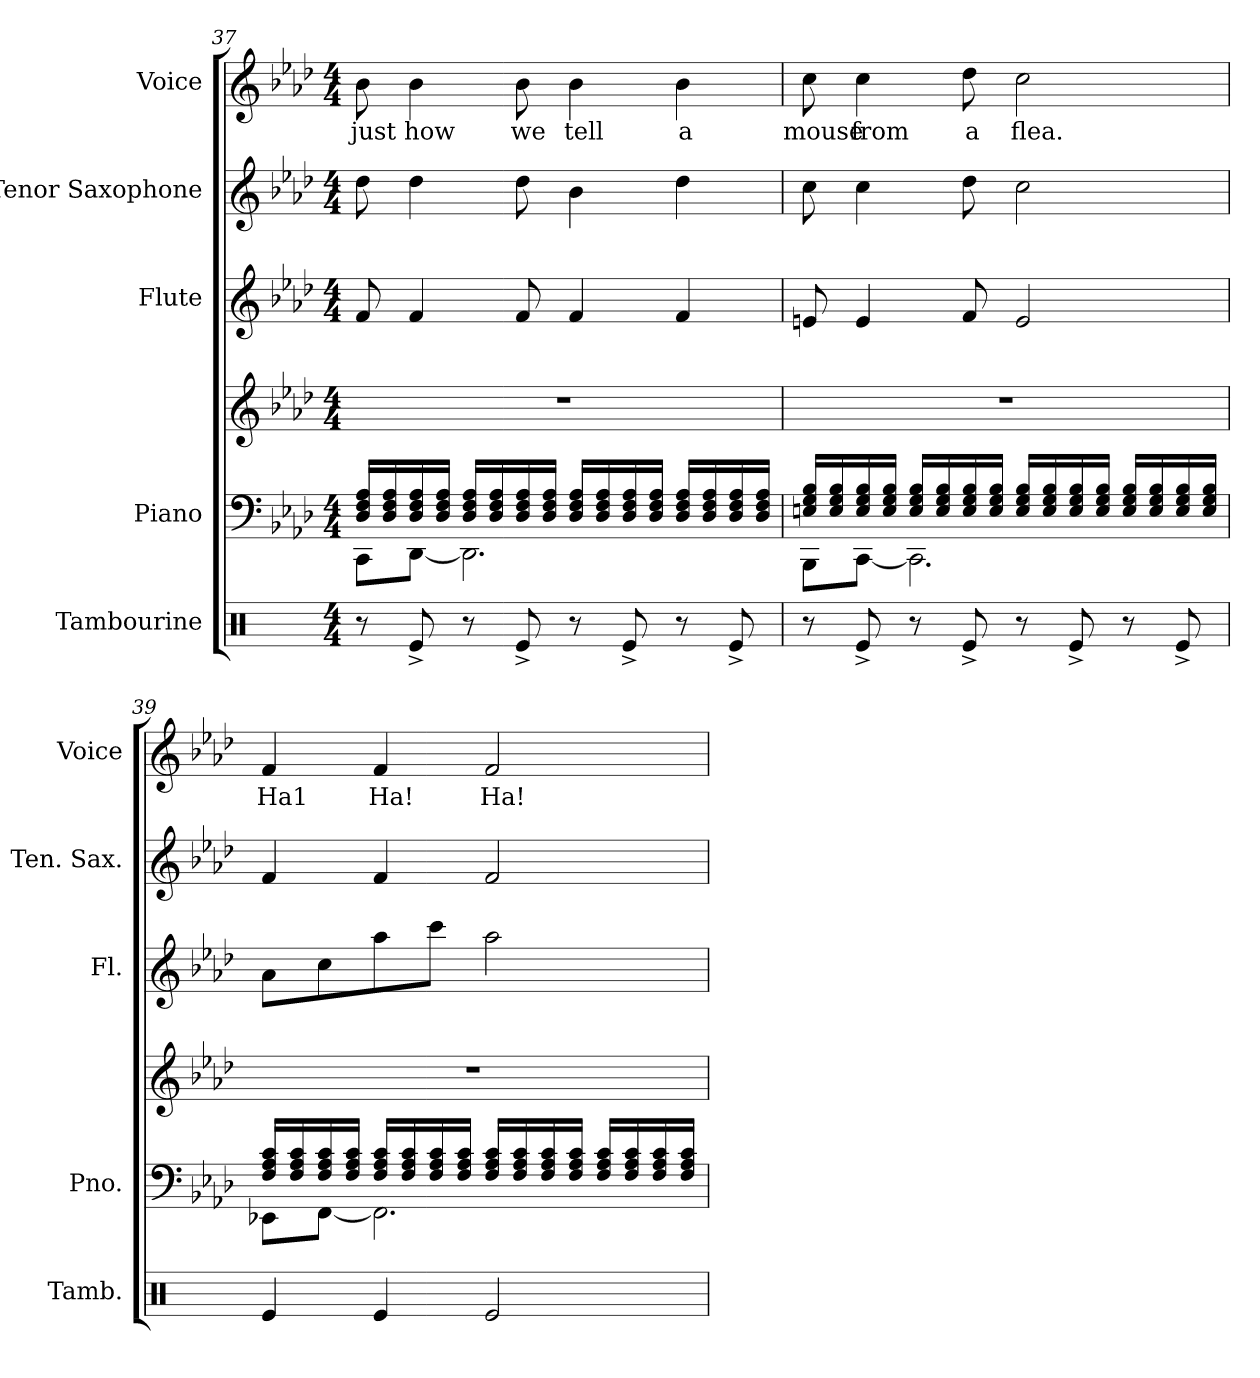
**kern	**kern	**kern	**kern	**kern	**kern	**text
*part5	*part4	*part4	*part3	*part2	*part1	*part1
*staff6	*staff5	*staff4	*staff3	*staff2	*staff1	*staff1
*I"Tambourine	*I"Piano	*	*I"Flute	*I"Tenor Saxophone	*I"Voice	*
*I'Tamb.	*I'Pno.	*	*I'Fl.	*I'Ten. Sax.	*I'Voice	*
!!LO:PB:g=z
*clefX	*clefF4	*clefG2	*clefG2	*clefG2	*clefG2	*
*	*	*	*	*ITrd8c14	*	*
*k[]	*k[b-e-a-d-]	*k[b-e-a-d-]	*k[b-e-a-d-]	*k[b-e-a-d-]	*k[b-e-a-d-]	*
*C:	*A-:	*A-:	*A-:	*A-:	*A-:	*
*M4/4	*M4/4	*M4/4	*M4/4	*M4/4	*M4/4	*
=37	=37	=37	=37	=37	=37	=37
*	*^	*	*	*	*	*
!	!	!	!	!	!	!	!LO:LY:b:color=#000000
8r	16D-i/ 16Fi 16A-iLL	8CCi\L	1r	8fi/	8d-i\	8b-i\	just
.	16D-i/ 16Fi 16A-i	.	.	.	.	.	.
!	!	!	!	!	!	!	!LO:LY:b:color=#000000
8Re^i/	16D-i/ 16Fi 16A-i	[8DD-i\J	.	4fi/	4d-i\	4b-i\	how
.	16D-i/ 16Fi 16A-iJJ	.	.	.	.	.	.
8r	16D-i/ 16Fi 16A-iLL	2.DD-i\]	.	.	.	.	.
.	16D-i/ 16Fi 16A-i	.	.	.	.	.	.
!	!	!	!	!	!	!	!LO:LY:b:color=#000000
8Re^i/	16D-i/ 16Fi 16A-i	.	.	8fi/	8d-i\	8b-i\	we
.	16D-i/ 16Fi 16A-iJJ	.	.	.	.	.	.
!	!	!	!	!	!	!	!LO:LY:b:color=#000000
8r	16D-i/ 16Fi 16A-iLL	.	.	4fi/	4B-i\	4b-i\	tell
.	16D-i/ 16Fi 16A-i	.	.	.	.	.	.
8Re^i/	16D-i/ 16Fi 16A-i	.	.	.	.	.	.
.	16D-i/ 16Fi 16A-iJJ	.	.	.	.	.	.
!	!	!	!	!	!	!	!LO:LY:b:color=#000000
8r	16D-i/ 16Fi 16A-iLL	.	.	4fi/	4d-i\	4b-i\	a
.	16D-i/ 16Fi 16A-i	.	.	.	.	.	.
8Re^i/	16D-i/ 16Fi 16A-i	.	.	.	.	.	.
.	16D-i/ 16Fi 16A-iJJ	.	.	.	.	.	.
=38	=38	=38	=38	=38	=38	=38	=38
!	!	!	!	!	!	!	!LO:LY:b:color=#000000
8r	16Eni/ 16Gi 16B-iLL	8BBB-i\L	1r	8eni/	8ci\	8cci\	mouse
.	16Ei/ 16Gi 16B-i	.	.	.	.	.	.
!	!	!	!	!	!	!	!LO:LY:b:color=#000000
8Re^i/	16Ei/ 16Gi 16B-i	[8CCi\J	.	4ei/	4ci\	4cci\	from
.	16Ei/ 16Gi 16B-iJJ	.	.	.	.	.	.
8r	16Ei/ 16Gi 16B-iLL	2.CCi\]	.	.	.	.	.
.	16Ei/ 16Gi 16B-i	.	.	.	.	.	.
!	!	!	!	!	!	!	!LO:LY:b:color=#000000
8Re^i/	16Ei/ 16Gi 16B-i	.	.	8fi/	8d-i\	8dd-i\	a
.	16Ei/ 16Gi 16B-iJJ	.	.	.	.	.	.
!	!	!	!	!	!	!	!LO:LY:b:color=#000000
8r	16Ei/ 16Gi 16B-iLL	.	.	2ei/	2ci\	2cci\	flea.
.	16Ei/ 16Gi 16B-i	.	.	.	.	.	.
8Re^i/	16Ei/ 16Gi 16B-i	.	.	.	.	.	.
.	16Ei/ 16Gi 16B-iJJ	.	.	.	.	.	.
8r	16Ei/ 16Gi 16B-iLL	.	.	.	.	.	.
.	16Ei/ 16Gi 16B-i	.	.	.	.	.	.
8Re^i/	16Ei/ 16Gi 16B-i	.	.	.	.	.	.
.	16Ei/ 16Gi 16B-iJJ	.	.	.	.	.	.
=39	=39	=39	=39	=39	=39	=39	=39
!	!	!	!	!	!	!	!LO:LY:b:color=#000000
4Rei/	16Fi/ 16A-i 16ciLL	8EE-Xi\L	1r	8a-i\L	4Fi/	4fi/	Ha1
.	16Fi/ 16A-i 16ci	.	.	.	.	.	.
.	16Fi/ 16A-i 16ci	[8FFi\J	.	8cci\	.	.	.
.	16Fi/ 16A-i 16ciJJ	.	.	.	.	.	.
!	!	!	!	!	!	!	!LO:LY:b:color=#000000
4Rei/	16Fi/ 16A-i 16ciLL	2.FFi\]	.	8aa-i\	4Fi/	4fi/	Ha!
.	16Fi/ 16A-i 16ci	.	.	.	.	.	.
.	16Fi/ 16A-i 16ci	.	.	8ccci\J	.	.	.
.	16Fi/ 16A-i 16ciJJ	.	.	.	.	.	.
!	!	!	!	!	!	!	!LO:LY:b:color=#000000
2Rei/	16Fi/ 16A-i 16ciLL	.	.	2aa-i\	2Fi/	2fi/	Ha!
.	16Fi/ 16A-i 16ci	.	.	.	.	.	.
.	16Fi/ 16A-i 16ci	.	.	.	.	.	.
.	16Fi/ 16A-i 16ciJJ	.	.	.	.	.	.
.	16Fi/ 16A-i 16ciLL	.	.	.	.	.	.
.	16Fi/ 16A-i 16ci	.	.	.	.	.	.
.	16Fi/ 16A-i 16ci	.	.	.	.	.	.
.	16Fi/ 16A-i 16ciJJ	.	.	.	.	.	.
*	*v	*v	*	*	*	*	*
=	=	=	=	=	=	=
*-	*-	*-	*-	*-	*-	*-
